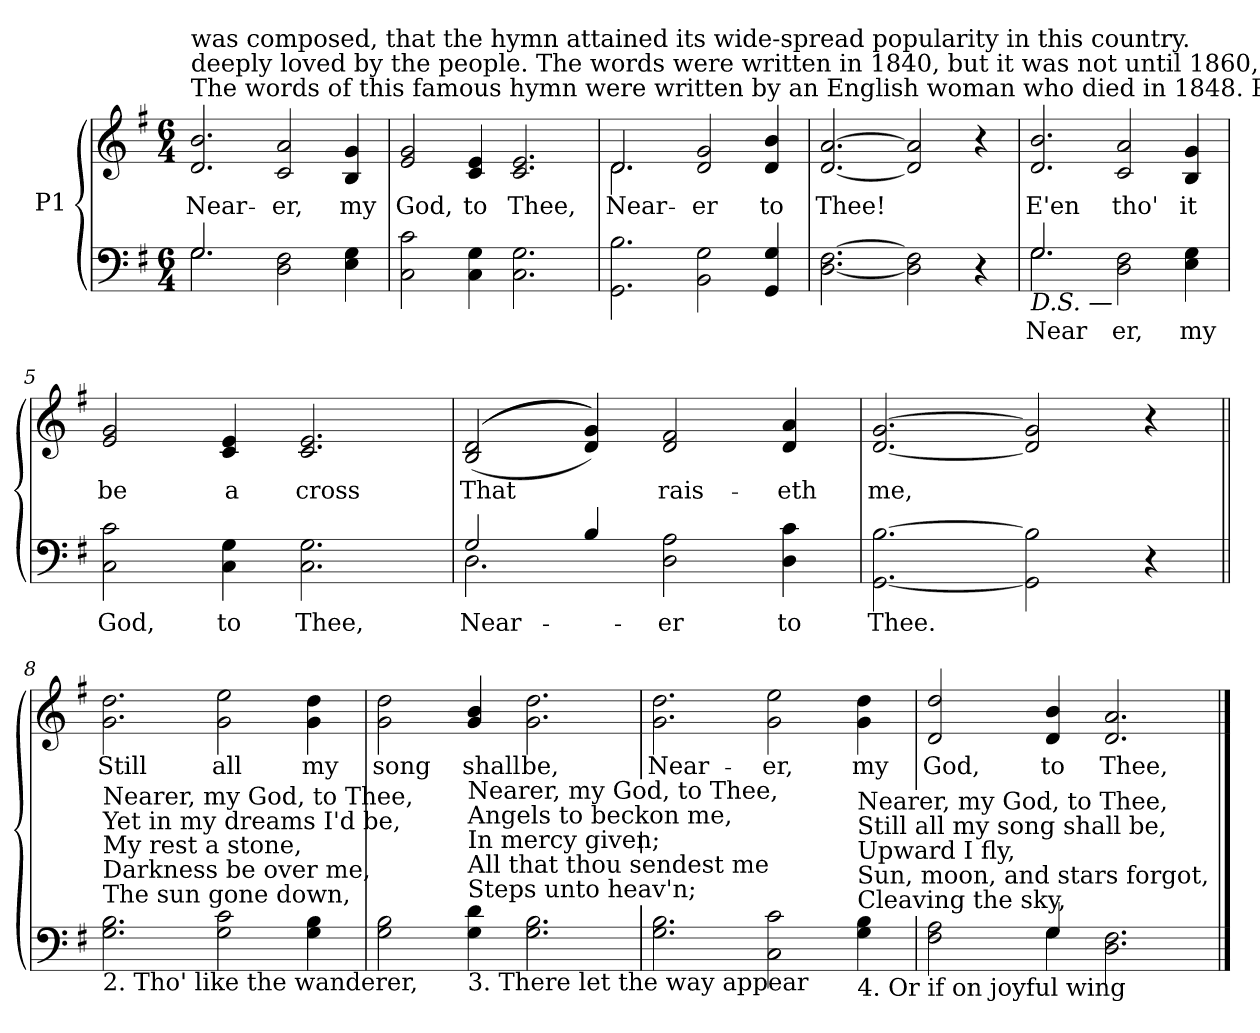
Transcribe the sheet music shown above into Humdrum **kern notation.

**kern	**text	**kern	**text
*part1	*part1	*part1	*part1
*staff2	*staff2	*staff1	*staff1
*I"P1	*	*	*
!!LO:PB:g=z
*clefF4	*	*clefG2	*
*k[f#]	*	*k[f#]	*
*G:	*	*G:	*
*M6/4	*	*M6/4	*
=	=	=	=
*^	*	*	*
!	!	!	!LO:TX:a:t=The words of this famous hymn were written by an English woman who died in 1848.  Probably no hymn is more	!
!	!	!	!LO:TX:t=deeply loved by the people.  The words were written in 1840, but it was not until 1860, when Dr. Lowell Mason's setting	!
!	!	!	!LO:TX:t=was composed, that the hymn attained its wide-spread popularity in this country.	!
!	!	!	!	!LO:LY:b:color=#000000
2.Gi/	2.Gi\	.	2.di/ 2.bi	Near-
!	!	!	!	!LO:LY:b:color=#000000
2Di\ 2F#i	2.ryy	.	2ci/ 2ai	-er,
!	!	!	!	!LO:LY:b:color=#000000
4Ei\ 4Gi	.	.	4Bi/ 4gi	my
*v	*v	*	*	*
=1	=1	=1	=1
!	!	!	!LO:LY:b:color=#000000
2Ci\ 2ci	.	2ei/ 2gi	God,
!	!	!	!LO:LY:b:color=#000000
4Ci\ 4Gi	.	4ci/ 4ei	to
!	!	!	!LO:LY:b:color=#000000
2.Ci\ 2.Gi	.	2.ci/ 2.ei	Thee,
=2	=2	=2	=2
!	!	!	!LO:LY:b:color=#000000
*	*	*^	*
2.GGi\ 2.Bi	.	2.di/	2.di\	Near-
!	!	!	!	!LO:LY:b:color=#000000
2BBi\ 2Gi	.	2di/ 2gi	2.ryy	-er
!	!	!	!	!LO:LY:b:color=#000000
4GGi/ 4Gi	.	4di/ 4bi	.	to
*	*	*v	*v	*
=3	=3	=3	=3
!	!	!	!LO:LY:b:color=#000000
[2.Di\ [2.F#i	.	[2.di/ [2.ai	Thee!
2Di\] 2F#i]	.	2di/] 2ai]	.
4r	.	4r	.
!!LO:LB:g=z
=4	=4	=4	=4
!	!LO:LY:b:color=#000000	!	!
*^	*	*	*
!LO:TX:b:i:t=D.S. —	!	!	!	!
!	!	!	!	!LO:LY:b:color=#000000
2.Gi/	2.Gi\	Near	2.di/ 2.bi	E'en
!	!	!LO:LY:b:color=#000000	!	!
!	!	!	!	!LO:LY:b:color=#000000
2Di\ 2F#i	2.ryy	er,	2ci/ 2ai	tho'
!	!	!LO:LY:b:color=#000000	!	!
!	!	!	!	!LO:LY:b:color=#000000
4Ei\ 4Gi	.	my	4Bi/ 4gi	it
*v	*v	*	*	*
=5	=5	=5	=5
!	!LO:LY:b:color=#000000	!	!
!	!	!	!LO:LY:b:color=#000000
2Ci\ 2ci	God,	2ei/ 2gi	be
!	!LO:LY:b:color=#000000	!	!
!	!	!	!LO:LY:b:color=#000000
4Ci\ 4Gi	to	4ci/ 4ei	a
!	!LO:LY:b:color=#000000	!	!
!	!	!	!LO:LY:b:color=#000000
2.Ci\ 2.Gi	Thee,	2.ci/ 2.ei	cross
=6	=6	=6	=6
!	!LO:LY:b:color=#000000	!	!
*^	*	*	*
!	!	!	!	!LO:LY:b:color=#000000
2Gi/	2.Di\	Near-	(((2Bi/ 2di	That
4Bi/	.	.	4di/ 4gi)))	.
!	!	!LO:LY:b:color=#000000	!	!
!	!	!	!	!LO:LY:b:color=#000000
2Di\ 2Ai	2.ryy	-er	2di/ 2f#i	rais-
!	!	!LO:LY:b:color=#000000	!	!
!	!	!	!	!LO:LY:b:color=#000000
4Di\ 4ci	.	to	4di/ 4ai	-eth
*v	*v	*	*	*
=7	=7	=7	=7
!	!LO:LY:b:color=#000000	!	!
!	!	!	!LO:LY:b:color=#000000
[2.GGi\ [2.Bi	Thee.	[2.di/ [2.gi	me,
2GGi\] 2Bi]	.	2di/] 2gi]	.
4r	.	4r	.
!!LO:LB:g=z
=8||	=8||	=8||	=8||
!LO:TX:b:t=2. Tho' like the wanderer,	!	!	!
!LO:TX:t=The sun gone down,	!	!	!
!LO:TX:t=Darkness be over me,	!	!	!
!LO:TX:t=My rest a stone,	!	!	!
!LO:TX:t=Yet in my dreams I'd be,	!	!	!
!LO:TX:t=Nearer, my God, to Thee,	!	!	!
!	!	!	!LO:LY:b:color=#000000
2.Gi\ 2.Bi	.	2.gi\ 2.ddi	Still
!	!	!	!LO:LY:b:color=#000000
2Gi\ 2ci	.	2gi\ 2eei	all
!	!	!	!LO:LY:b:color=#000000
4Gi\ 4Bi	.	4gi\ 4ddi	my
=9	=9	=9	=9
!	!	!	!LO:LY:b:color=#000000
2Gi\ 2Bi	.	2gi\ 2ddi	song
!LO:TX:b:t=3. There let the way appear	!	!	!
!LO:TX:t=Steps unto heav'n;	!	!	!
!LO:TX:t=All that thou sendest me	!	!	!
!LO:TX:t=In mercy given;	!	!	!
!LO:TX:t=Angels to beckon me,	!	!	!
!LO:TX:t=Nearer, my God, to Thee,	!	!	!
!	!	!	!LO:LY:b:color=#000000
4Gi\ 4di	.	4gi/ 4bi	shall
!	!	!	!LO:LY:b:color=#000000
2.Gi\ 2.Bi	.	2.gi\ 2.ddi	be,
=10	=10	=10	=10
!	!	!	!LO:LY:b:color=#000000
2.Gi\ 2.Bi	.	2.gi\ 2.ddi	Near-
!	!	!	!LO:LY:b:color=#000000
2Ci\ 2ci	.	2gi\ 2eei	-er,
!LO:TX:b:t=4. Or if on joyful wing	!	!	!
!LO:TX:t=Cleaving the sky,	!	!	!
!LO:TX:t=Sun, moon, and stars forgot,	!	!	!
!LO:TX:t=Upward I fly,	!	!	!
!LO:TX:t=Still all my song shall be,	!	!	!
!LO:TX:t=Nearer, my God, to Thee,	!	!	!
!	!	!	!LO:LY:b:color=#000000
4Gi\ 4Bi	.	4gi\ 4ddi	my
=11	=11	=11	=11
*^	*	*	*
!	!	!	!	!LO:LY:b:color=#000000
2F#i\ 2Ai	4ryy	.	2di/ 2ddi	God,
.	4ryy	.	.	.
!	!	!	!	!LO:LY:b:color=#000000
4Gi/	4Gi\	.	4di/ 4bi	to
!	!	!	!	!LO:LY:b:color=#000000
2.Di\ 2.F#i	2.ryy	.	2.di/ 2.ai	Thee,
*v	*v	*	*	*
==	==	==	==
*-	*-	*-	*-
